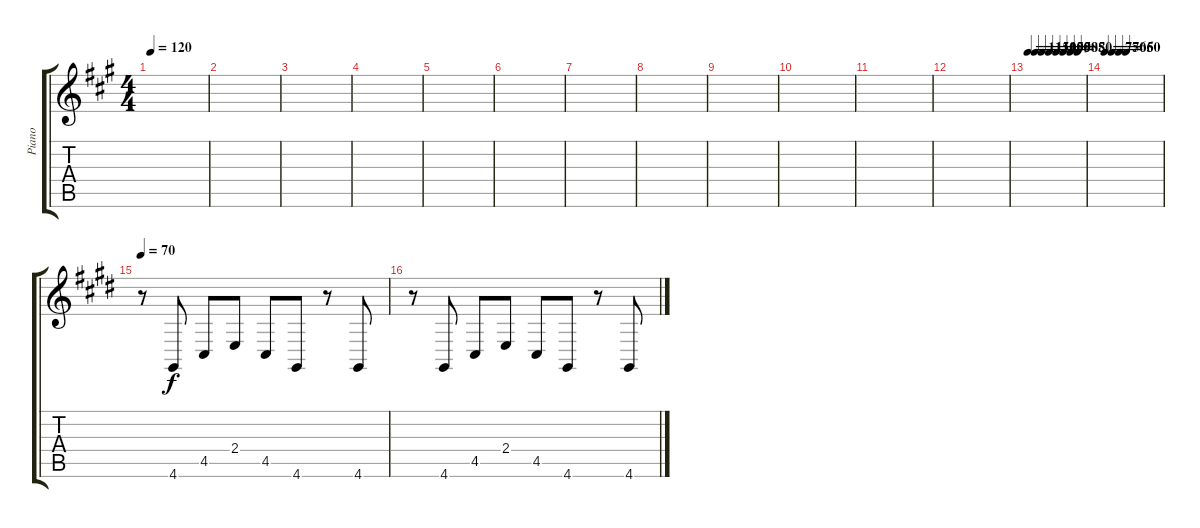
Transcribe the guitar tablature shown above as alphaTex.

\track ("Piano" "Piano") {instrument electricpiano1}
\staff {score tabs}
\tuning (E4 B3 G3 D3 A2 E2) {hide}
\ts (4 4)
\tempo 120
\clef g2
\ks a
|
|
|
|
|
|
|
|
|
|
|
|
\tempo 115
\tempo (110 0.125)
\tempo (105 0.25)
\tempo (100 0.375)
\tempo (95 0.5)
\tempo (90 0.625)
\tempo (85 0.75)
\tempo (80 0.875)
|
\tempo 75
\tempo (70 0.125)
\tempo (65 0.25)
\tempo (60 0.375)
|
\tempo 70
\ks e
r.8{instrument brightacousticpiano} 4.6.8 4.5.8 2.4.8 4.5.8 4.6.8 r.8 4.6.8 |
r.8 4.6.8 4.5.8 2.4.8 4.5.8 4.6.8 r.8 4.6.8
